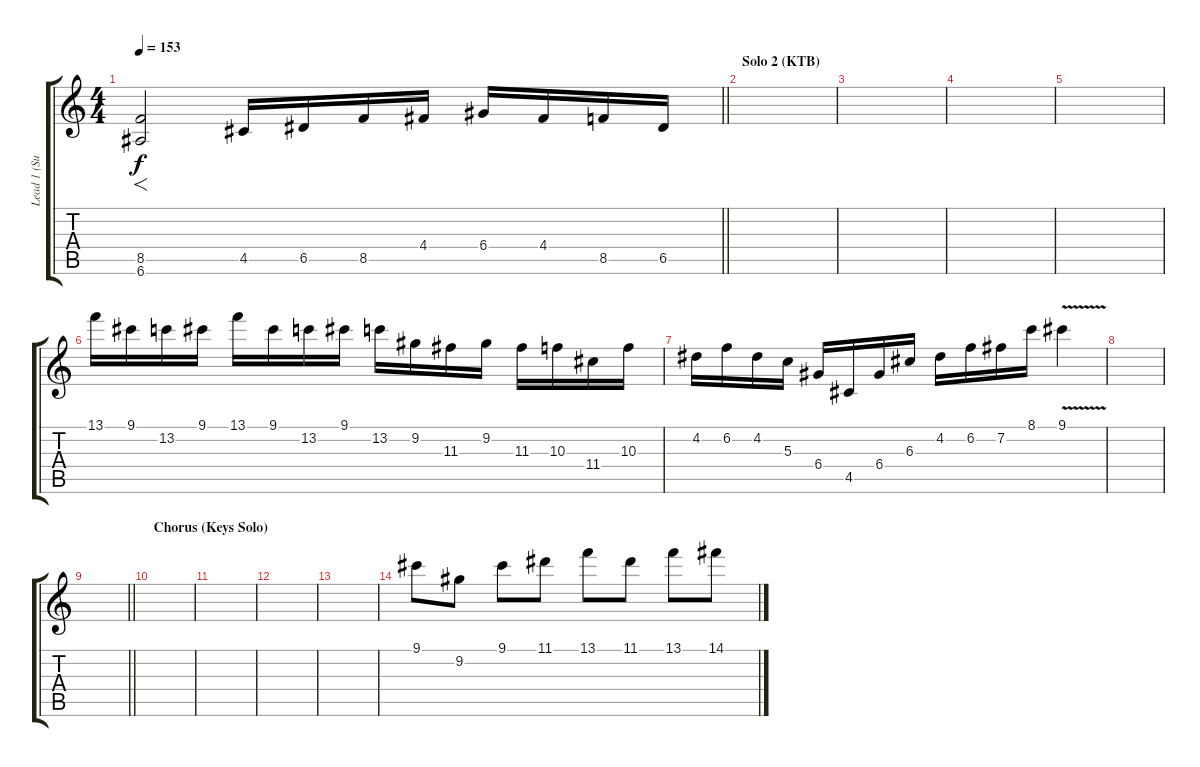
\track ("Lead 1 (Sum)" "Lead 1 (Su") {instrument overdrivenguitar}
\staff {score tabs}
\tuning (E4 B3 G3 D3 A2 E2) {hide}
\ts (4 4)
\tempo 153
\clef g2
\barLineRight lightlight
\ks c
(8.5 6.6).2{f dy f} 4.5.16 6.5.16 8.5.16 4.4.16 6.4.16 4.4.16 8.5.16 6.5.16 |
\section ("" "Solo 2 (KTB)")
|
|
|
|
13.1.16{volume 12} 9.1.16 13.2.16 9.1.16 13.1.16 9.1.16 13.2.16 9.1.16 13.2.16 9.2.16 11.3.16 9.2.16 11.3.16 10.3.16 11.4.16 10.3.16 |
4.2.16 6.2.16 4.2.16 5.3.16 6.4.16 4.5.16 6.4.16 6.3.16 4.2.16 6.2.16 7.2.16 8.1.16 9.1{v}.4 |
|
\barLineRight lightlight
|
\section ("" "Chorus (Keys Solo)")
|
|
|
|
9.1.8{volume 13 balance 4} 9.2.8 9.1.8 11.1.8 13.1.8 11.1.8 13.1.8 14.1.8
